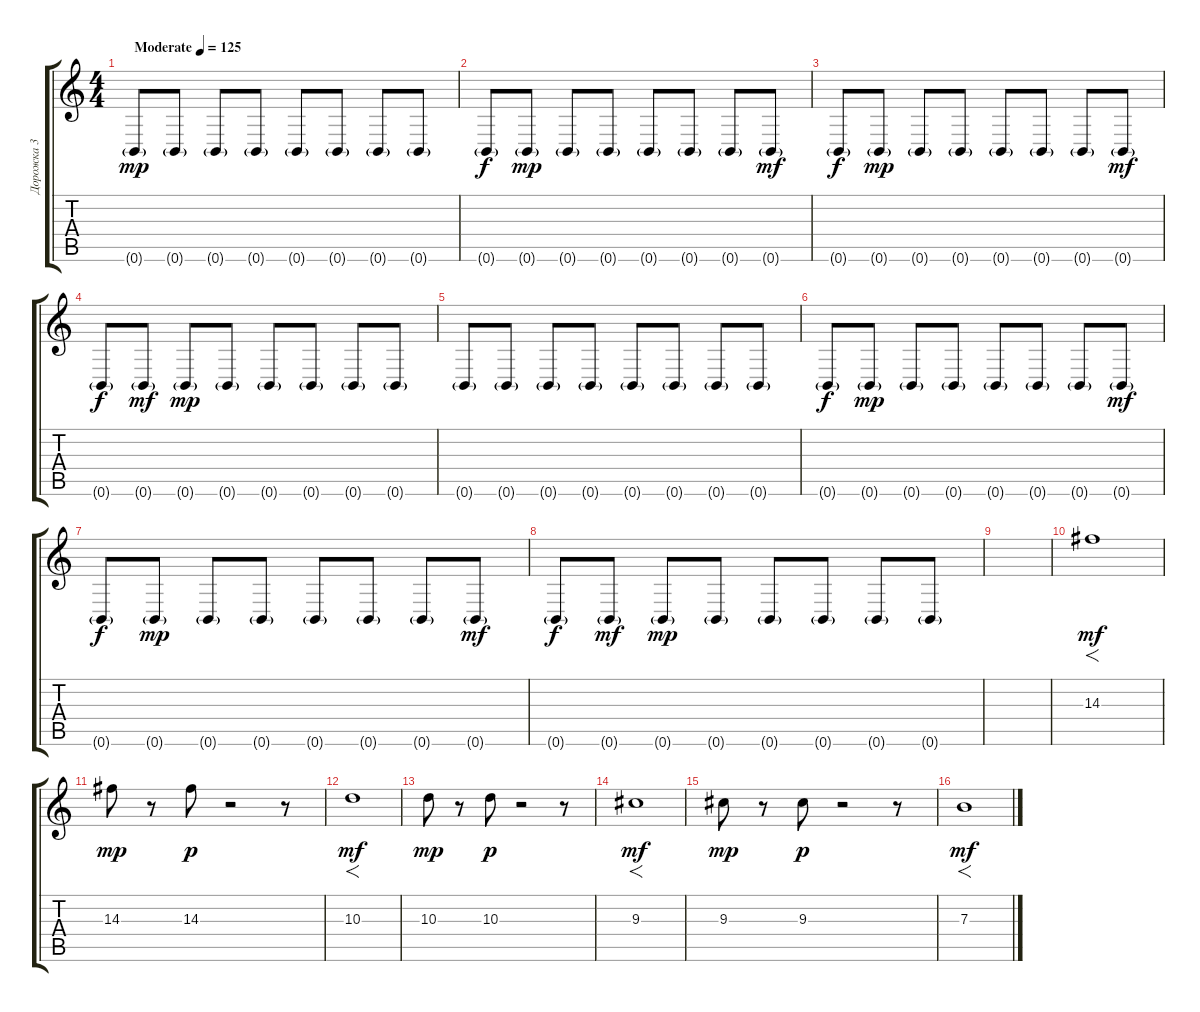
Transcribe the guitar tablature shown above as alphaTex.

\track ("Дорожка 3" "Дорожка 3") {instrument acousticguitarsteel}
\staff {score tabs}
\tuning (Db4 Ab3 E3 B2 Gb2 B1) {hide}
\ts (4 4)
\tempo (125 "Moderate")
\clef g2
\ks c
0.6{g}.8{dy mp instrument acousticguitarsteel} 0.6{g}.8 0.6{g}.8 0.6{g}.8 0.6{g}.8 0.6{g}.8 0.6{g}.8 0.6{g}.8 |
0.6{g}.8{dy f} 0.6{g}.8{dy mp} 0.6{g}.8 0.6{g}.8 0.6{g}.8 0.6{g}.8 0.6{g}.8 0.6{g}.8{dy mf} |
0.6{g}.8{dy f} 0.6{g}.8{dy mp} 0.6{g}.8 0.6{g}.8 0.6{g}.8 0.6{g}.8 0.6{g}.8 0.6{g}.8{dy mf} |
0.6{g}.8{dy f} 0.6{g}.8{dy mf} 0.6{g}.8{dy mp} 0.6{g}.8 0.6{g}.8 0.6{g}.8 0.6{g}.8 0.6{g}.8 |
0.6{g}.8 0.6{g}.8 0.6{g}.8 0.6{g}.8 0.6{g}.8 0.6{g}.8 0.6{g}.8 0.6{g}.8 |
0.6{g}.8{dy f} 0.6{g}.8{dy mp} 0.6{g}.8 0.6{g}.8 0.6{g}.8 0.6{g}.8 0.6{g}.8 0.6{g}.8{dy mf} |
0.6{g}.8{dy f} 0.6{g}.8{dy mp} 0.6{g}.8 0.6{g}.8 0.6{g}.8 0.6{g}.8 0.6{g}.8 0.6{g}.8{dy mf} |
0.6{g}.8{dy f} 0.6{g}.8{dy mf} 0.6{g}.8{dy mp} 0.6{g}.8 0.6{g}.8 0.6{g}.8 0.6{g}.8 0.6{g}.8 |
|
14.3.1{f dy mf instrument distortionguitar} |
14.3.8{dy mp} r.8 14.3.8{dy p} r.2 r.8 |
10.3.1{f dy mf} |
10.3.8{dy mp} r.8 10.3.8{dy p} r.2 r.8 |
9.3.1{f dy mf} |
9.3.8{dy mp} r.8 9.3.8{dy p} r.2 r.8 |
7.3.1{f dy mf}
